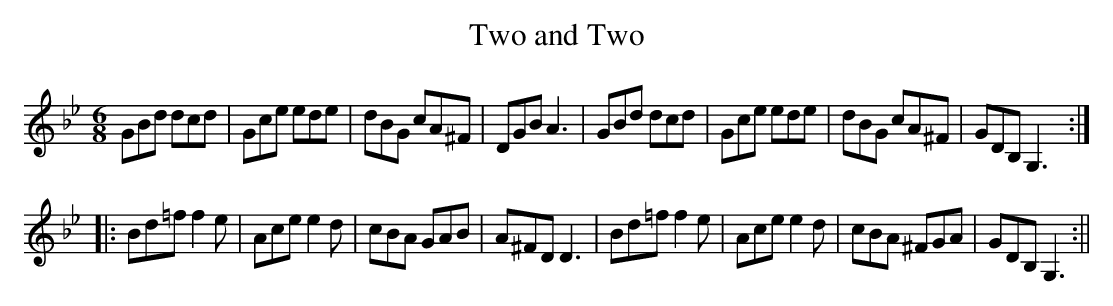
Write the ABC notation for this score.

X:1
T:Two and Two
M:6/8
L:1/8
K:Gmin
GBd dcd|Gce ede|dBG cA^F|DGB A3|GBd dcd|Gce ede|dBG cA^F|GDB, G,3:|
|:Bd=f f2 e|Ace e2d|cBA GAB|A^FD D3|Bd=f f2e|Ace e2d|cBA ^FGA|GDB, G,3:||
